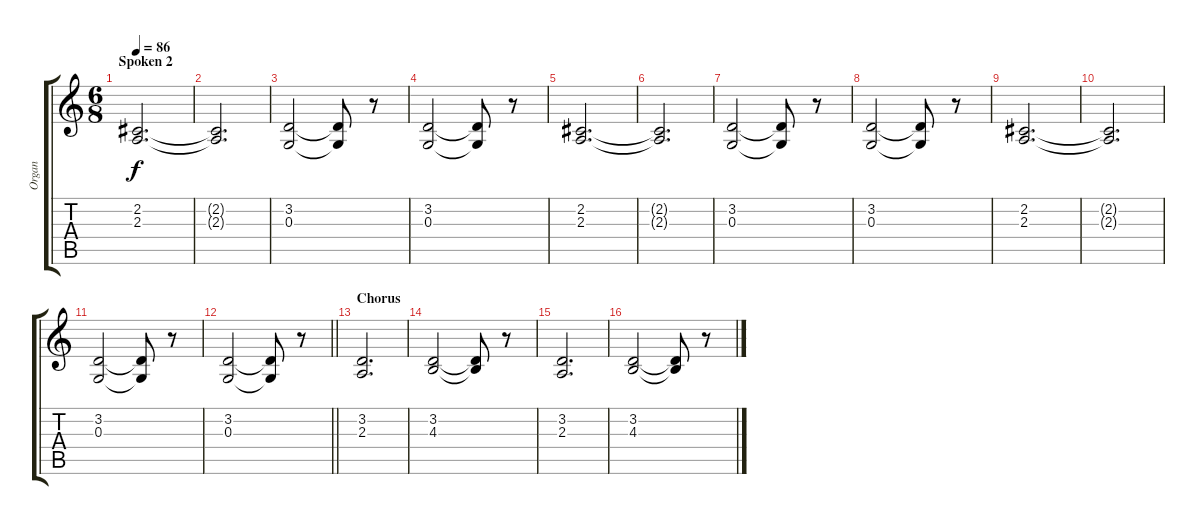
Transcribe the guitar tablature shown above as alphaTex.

\track ("Organ" "Organ") {instrument percussiveorgan}
\staff {score tabs}
\tuning (E4 B3 G3 D3 A2 E2) {hide}
\ts (6 8)
\section ("" "Spoken 2")
\tempo 86
\clef g2
\ks c
(2.2 2.3).2{d dy f} |
(2.2{t} 2.3{t}).2{d} |
(3.2 0.3).2 (3.2{t} 0.3{t}).8 r.8 |
(3.2 0.3).2 (3.2{t} 0.3{t}).8 r.8 |
(2.2 2.3).2{d} |
(2.2{t} 2.3{t}).2{d} |
(3.2 0.3).2 (3.2{t} 0.3{t}).8 r.8 |
(3.2 0.3).2 (3.2{t} 0.3{t}).8 r.8 |
(2.2 2.3).2{d} |
(2.2{t} 2.3{t}).2{d} |
(3.2 0.3).2 (3.2{t} 0.3{t}).8 r.8 |
\barLineRight lightlight
(3.2 0.3).2 (3.2{t} 0.3{t}).8 r.8 |
\section ("" "Chorus")
(3.2 2.3).2{d} |
(3.2 4.3).2 (3.2{t} 4.3{t}).8 r.8 |
(3.2 2.3).2{d} |
(3.2 4.3).2 (3.2{t} 4.3{t}).8 r.8
